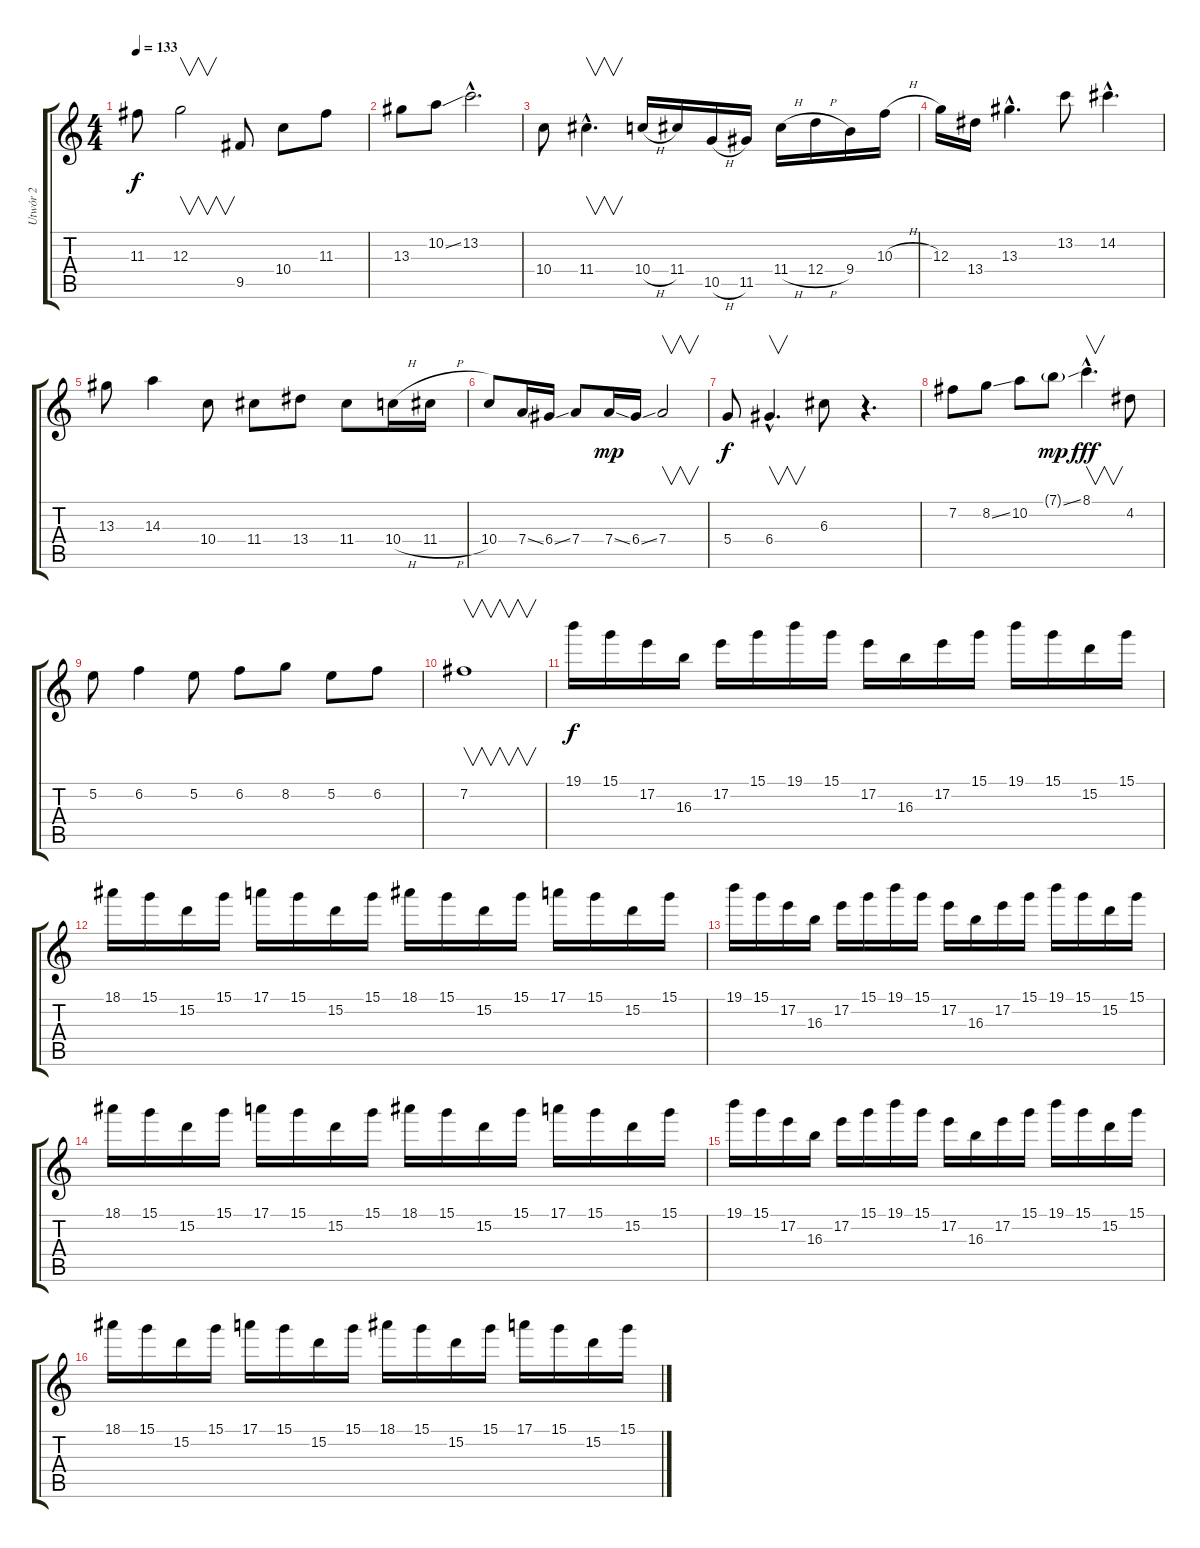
\track ("Utwór 2" "Utwór 2") {instrument distortionguitar}
\staff {score tabs}
\tuning (E4 B3 G3 D3 A2 E2) {hide}
\ts (4 4)
\tempo 133
\clef g2
\ks c
11.3.8{dy f} 12.3.2{v} 9.5.8 10.4.8 11.3.8 |
13.3.8 10.2{ss}.8 13.2{hac}.2{d} |
10.4.8 11.4{hac}.4{v d} 10.4{h}.16 11.4.16 10.5{h}.16 11.5.16 11.4{h}.16 12.4{h}.16 9.4.16 10.3{h}.16 |
12.3.16 13.4.16 13.3{hac}.4{d} 13.2.8 14.2{hac}.4{d} |
13.3.8 14.3.4 10.4.8 11.4.8 13.4.8 11.4.8 10.4{h}.16 11.4{h}.16 |
10.4.8 7.4{ss}.16 6.4{ss}.16 7.4.8 7.4{ss}.16{dy mp} 6.4{ss}.16 7.4.2{v} |
5.4.8{dy f} 6.4{hac}.4{v d} 6.3.8 r.4{d} |
7.2.8 8.2{ss}.8 10.2.8 7.1{ss g}.8{dy mp} 8.1{hac}.4{v d dy fff} 4.2.8 |
5.2.8 6.2.4 5.2.8 6.2.8 8.2.8 5.2.8 6.2.8 |
7.2.1{v} |
19.1.16{dy f} 15.1.16 17.2.16 16.3.16 17.2.16 15.1.16 19.1.16 15.1.16 17.2.16 16.3.16 17.2.16 15.1.16 19.1.16 15.1.16 15.2.16 15.1.16 |
18.1.16 15.1.16 15.2.16 15.1.16 17.1.16 15.1.16 15.2.16 15.1.16 18.1.16 15.1.16 15.2.16 15.1.16 17.1.16 15.1.16 15.2.16 15.1.16 |
19.1.16 15.1.16 17.2.16 16.3.16 17.2.16 15.1.16 19.1.16 15.1.16 17.2.16 16.3.16 17.2.16 15.1.16 19.1.16 15.1.16 15.2.16 15.1.16 |
18.1.16 15.1.16 15.2.16 15.1.16 17.1.16 15.1.16 15.2.16 15.1.16 18.1.16 15.1.16 15.2.16 15.1.16 17.1.16 15.1.16 15.2.16 15.1.16 |
19.1.16 15.1.16 17.2.16 16.3.16 17.2.16 15.1.16 19.1.16 15.1.16 17.2.16 16.3.16 17.2.16 15.1.16 19.1.16 15.1.16 15.2.16 15.1.16 |
18.1.16 15.1.16 15.2.16 15.1.16 17.1.16 15.1.16 15.2.16 15.1.16 18.1.16 15.1.16 15.2.16 15.1.16 17.1.16 15.1.16 15.2.16 15.1.16
